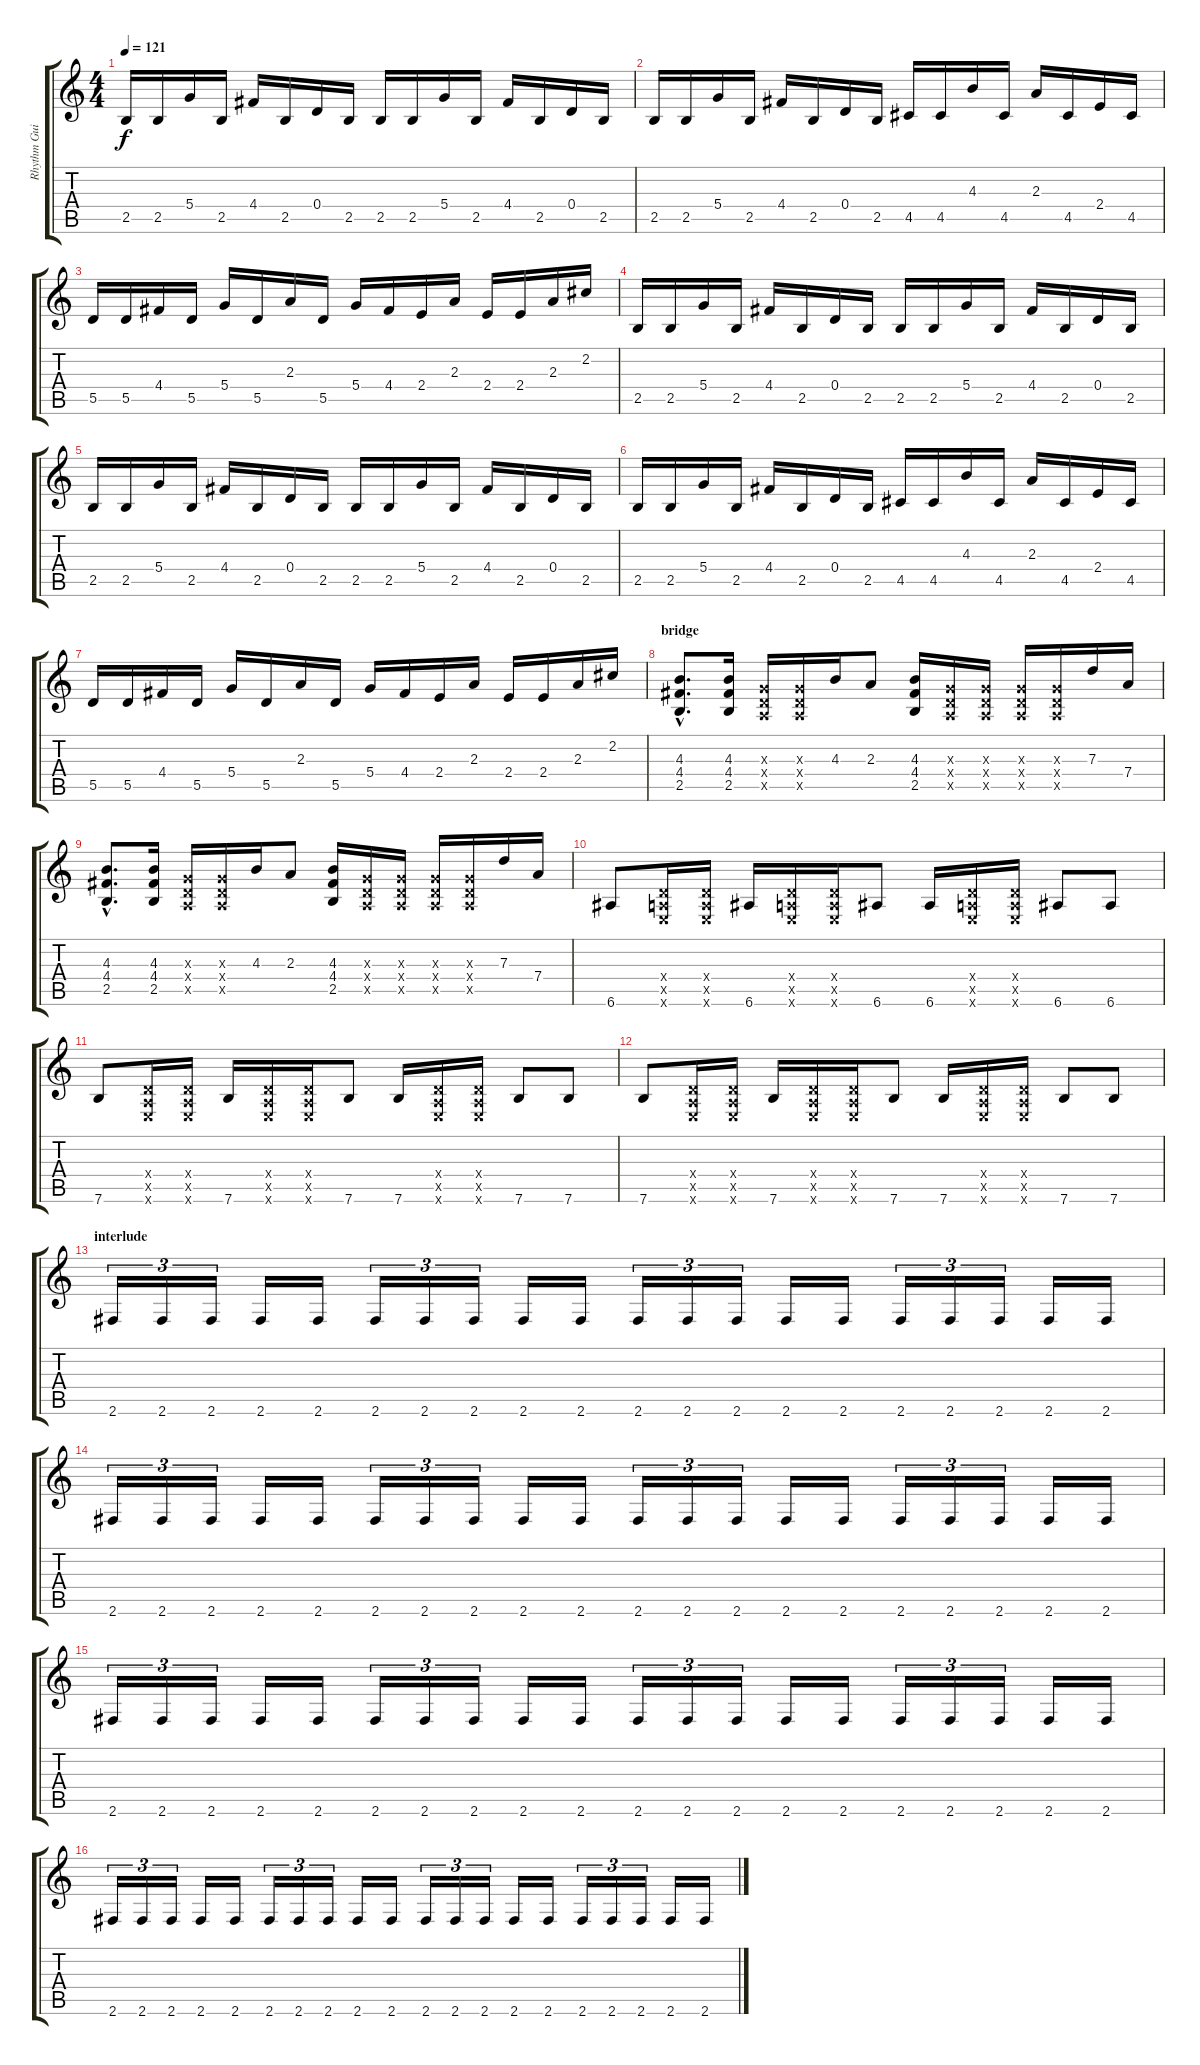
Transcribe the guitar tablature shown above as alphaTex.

\track ("Rhythm Guitar" "Rhythm Gui") {instrument distortionguitar}
\staff {score tabs}
\tuning (E4 B3 G3 D3 A2 E2) {hide}
\ts (4 4)
\tempo 121
\clef g2
\ks c
2.5.16{dy f} 2.5.16 5.4.16 2.5.16 4.4.16 2.5.16 0.4.16 2.5.16 2.5.16 2.5.16 5.4.16 2.5.16 4.4.16 2.5.16 0.4.16 2.5.16 |
2.5.16 2.5.16 5.4.16 2.5.16 4.4.16 2.5.16 0.4.16 2.5.16 4.5.16 4.5.16 4.3.16 4.5.16 2.3.16 4.5.16 2.4.16 4.5.16 |
5.5.16 5.5.16 4.4.16 5.5.16 5.4.16 5.5.16 2.3.16 5.5.16 5.4.16 4.4.16 2.4.16 2.3.16 2.4.16 2.4.16 2.3.16 2.2.16 |
2.5.16 2.5.16 5.4.16 2.5.16 4.4.16 2.5.16 0.4.16 2.5.16 2.5.16 2.5.16 5.4.16 2.5.16 4.4.16 2.5.16 0.4.16 2.5.16 |
2.5.16 2.5.16 5.4.16 2.5.16 4.4.16 2.5.16 0.4.16 2.5.16 2.5.16 2.5.16 5.4.16 2.5.16 4.4.16 2.5.16 0.4.16 2.5.16 |
2.5.16 2.5.16 5.4.16 2.5.16 4.4.16 2.5.16 0.4.16 2.5.16 4.5.16 4.5.16 4.3.16 4.5.16 2.3.16 4.5.16 2.4.16 4.5.16 |
5.5.16 5.5.16 4.4.16 5.5.16 5.4.16 5.5.16 2.3.16 5.5.16 5.4.16 4.4.16 2.4.16 2.3.16 2.4.16 2.4.16 2.3.16 2.2.16 |
\section ("" "bridge")
(4.3{hac} 4.4{hac} 2.5{hac}).8{d} (4.3 4.4 2.5).16 (0.3{x} 0.4{x} 0.5{x}).16 (0.3{x} 0.4{x} 0.5{x}).16 4.3.16 2.3.8 (4.3 4.4 2.5).16 (0.3{x} 0.4{x} 0.5{x}).16 (0.3{x} 0.4{x} 0.5{x}).16 (0.3{x} 0.4{x} 0.5{x}).16 (0.3{x} 0.4{x} 0.5{x}).16 7.3.16 7.4.16 |
(4.3{hac} 4.4{hac} 2.5{hac}).8{d} (4.3 4.4 2.5).16 (0.3{x} 0.4{x} 0.5{x}).16 (0.3{x} 0.4{x} 0.5{x}).16 4.3.16 2.3.8 (4.3 4.4 2.5).16 (0.3{x} 0.4{x} 0.5{x}).16 (0.3{x} 0.4{x} 0.5{x}).16 (0.3{x} 0.4{x} 0.5{x}).16 (0.3{x} 0.4{x} 0.5{x}).16 7.3.16 7.4.16 |
6.6.8 (0.4{x} 0.5{x} 0.6{x}).16 (0.4{x} 0.5{x} 0.6{x}).16 6.6.16 (0.4{x} 0.5{x} 0.6{x}).16 (0.4{x} 0.5{x} 0.6{x}).16 6.6.8 6.6.16 (0.4{x} 0.5{x} 0.6{x}).16 (0.4{x} 0.5{x} 0.6{x}).16 6.6.8 6.6.8 |
7.6.8 (0.4{x} 0.5{x} 0.6{x}).16 (0.4{x} 0.5{x} 0.6{x}).16 7.6.16 (0.4{x} 0.5{x} 0.6{x}).16 (0.4{x} 0.5{x} 0.6{x}).16 7.6.8 7.6.16 (0.4{x} 0.5{x} 0.6{x}).16 (0.4{x} 0.5{x} 0.6{x}).16 7.6.8 7.6.8 |
7.6.8 (0.4{x} 0.5{x} 0.6{x}).16 (0.4{x} 0.5{x} 0.6{x}).16 7.6.16 (0.4{x} 0.5{x} 0.6{x}).16 (0.4{x} 0.5{x} 0.6{x}).16 7.6.8 7.6.16 (0.4{x} 0.5{x} 0.6{x}).16 (0.4{x} 0.5{x} 0.6{x}).16 7.6.8 7.6.8 |
\section ("" "interlude")
2.6.16{tu (3 2)} 2.6.16{tu (3 2)} 2.6.16{tu (3 2)} 2.6.16 2.6.16 2.6.16{tu (3 2)} 2.6.16{tu (3 2)} 2.6.16{tu (3 2)} 2.6.16 2.6.16 2.6.16{tu (3 2)} 2.6.16{tu (3 2)} 2.6.16{tu (3 2)} 2.6.16 2.6.16 2.6.16{tu (3 2)} 2.6.16{tu (3 2)} 2.6.16{tu (3 2)} 2.6.16 2.6.16 |
2.6.16{tu (3 2)} 2.6.16{tu (3 2)} 2.6.16{tu (3 2)} 2.6.16 2.6.16 2.6.16{tu (3 2)} 2.6.16{tu (3 2)} 2.6.16{tu (3 2)} 2.6.16 2.6.16 2.6.16{tu (3 2)} 2.6.16{tu (3 2)} 2.6.16{tu (3 2)} 2.6.16 2.6.16 2.6.16{tu (3 2)} 2.6.16{tu (3 2)} 2.6.16{tu (3 2)} 2.6.16 2.6.16 |
2.6.16{tu (3 2)} 2.6.16{tu (3 2)} 2.6.16{tu (3 2)} 2.6.16 2.6.16 2.6.16{tu (3 2)} 2.6.16{tu (3 2)} 2.6.16{tu (3 2)} 2.6.16 2.6.16 2.6.16{tu (3 2)} 2.6.16{tu (3 2)} 2.6.16{tu (3 2)} 2.6.16 2.6.16 2.6.16{tu (3 2)} 2.6.16{tu (3 2)} 2.6.16{tu (3 2)} 2.6.16 2.6.16 |
2.6.16{tu (3 2)} 2.6.16{tu (3 2)} 2.6.16{tu (3 2)} 2.6.16 2.6.16 2.6.16{tu (3 2)} 2.6.16{tu (3 2)} 2.6.16{tu (3 2)} 2.6.16 2.6.16 2.6.16{tu (3 2)} 2.6.16{tu (3 2)} 2.6.16{tu (3 2)} 2.6.16 2.6.16 2.6.16{tu (3 2)} 2.6.16{tu (3 2)} 2.6.16{tu (3 2)} 2.6.16 2.6.16
